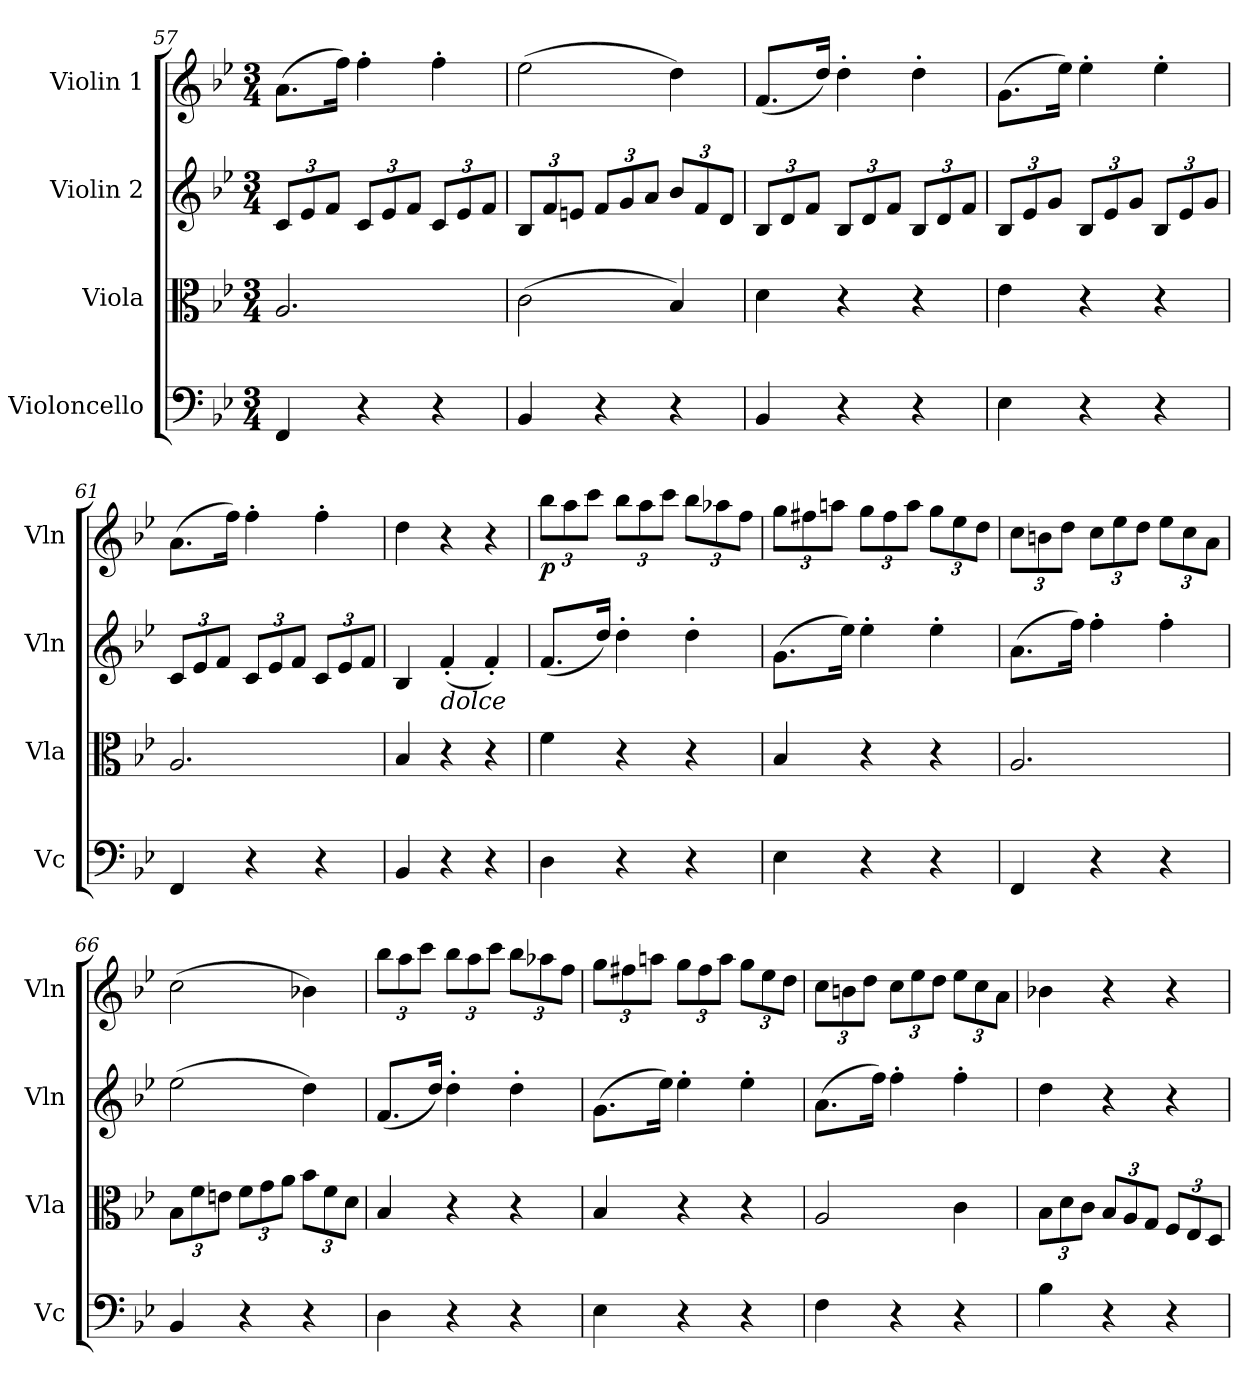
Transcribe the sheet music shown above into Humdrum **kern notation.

**kern	**kern	**kern	**kern	**dynam
*part4	*part3	*part2	*part1	*part1
*staff4	*staff3	*staff2	*staff1	*staff1
*I"Violoncello	*I"Viola	*I"Violin 2	*I"Violin 1	*
*I'Vc	*I'Vla	*I'Vln	*I'Vln	*
*clefF4	*clefC3	*clefG2	*clefG2	*
*k[b-e-]	*k[b-e-]	*k[b-e-]	*k[b-e-]	*
*M3/4	*M3/4	*M3/4	*M3/4	*
*	*	*Xbrackettup	*	*
=57	=57	=57	=57	=57
4FF/	2.A/	12c/L	(>8.a\L	.
.	.	12e-/	.	.
.	.	12f/J	.	.
.	.	.	16ff\Jk)	.
4r	.	12c/L	4ff'\	.
.	.	12e-/	.	.
.	.	12f/J	.	.
4r	.	12c/L	4ff'\	.
.	.	12e-/	.	.
.	.	12f/J	.	.
=58	=58	=58	=58	=58
4BB-/	(>2c\	12B-/L	(>2ee-\	.
.	.	12f/	.	.
.	.	12en/J	.	.
4r	.	12f/L	.	.
.	.	12g/	.	.
.	.	12a/J	.	.
4r	4B-/)	12b-/L	4dd\)	.
.	.	12f/	.	.
.	.	12d/J	.	.
=59	=59	=59	=59	=59
4BB-/	4d\	12B-/L	(<8.f/L	.
.	.	12d/	.	.
.	.	12f/J	.	.
.	.	.	16dd/Jk)	.
4r	4r	12B-/L	4dd'\	.
.	.	12d/	.	.
.	.	12f/J	.	.
4r	4r	12B-/L	4dd'\	.
.	.	12d/	.	.
.	.	12f/J	.	.
!!LO:LB:g=z
=60	=60	=60	=60	=60
4E-\	4e-\	12B-/L	(>8.g\L	.
.	.	12e-/	.	.
.	.	12g/J	.	.
.	.	.	16ee-\Jk)	.
4r	4r	12B-/L	4ee-'\	.
.	.	12e-/	.	.
.	.	12g/J	.	.
4r	4r	12B-/L	4ee-'\	.
.	.	12e-/	.	.
.	.	12g/J	.	.
=61	=61	=61	=61	=61
4FF/	2.A/	12c/L	(>8.a\L	.
.	.	12e-/	.	.
.	.	12f/J	.	.
.	.	.	16ff\Jk)	.
4r	.	12c/L	4ff'\	.
.	.	12e-/	.	.
.	.	12f/J	.	.
4r	.	12c/L	4ff'\	.
.	.	12e-/	.	.
.	.	12f/J	.	.
=62	=62	=62	=62	=62
4BB-/	4B-/	4B-/	4dd\	.
!	!	!LO:TX:b:i:t=dolce	!	!
4r	4r	(<4f'/	4r	.
4r	4r	4f'/)	4r	.
=63	=63	=63	=63	=63
*	*	*	*Xbrackettup	*
!	!	!	!	!LO:DY:b
4D\	4f\	(<8.f/L	12bb-\L	p
.	.	.	12aa\	.
.	.	.	12ccc\J	.
.	.	16dd/Jk)	.	.
4r	4r	4dd'\	12bb-\L	.
.	.	.	12aa\	.
.	.	.	12ccc\J	.
4r	4r	4dd'\	12bb-\L	.
.	.	.	12aa-X\	.
.	.	.	12ff\J	.
=64	=64	=64	=64	=64
4E-\	4B-/	(>8.g\L	12gg\L	.
.	.	.	12ff#X\	.
.	.	.	12aan\J	.
.	.	16ee-\Jk)	.	.
4r	4r	4ee-'\	12gg\L	.
.	.	.	12ff#\	.
.	.	.	12aa\J	.
4r	4r	4ee-'\	12gg\L	.
.	.	.	12ee-\	.
.	.	.	12dd\J	.
!!LO:LB:g=z
=65	=65	=65	=65	=65
4FF/	2.A/	(>8.a\L	12cc\L	.
.	.	.	12bn\	.
.	.	.	12dd\J	.
.	.	16ff\Jk)	.	.
4r	.	4ff'\	12cc\L	.
.	.	.	12ee-\	.
.	.	.	12dd\J	.
4r	.	4ff'\	12ee-\L	.
.	.	.	12cc\	.
.	.	.	12a\J	.
=66	=66	=66	=66	=66
*	*Xbrackettup	*	*	*
4BB-/	12B-\L	(>2ee-\	(>2cc\	.
.	12f\	.	.	.
.	12en\J	.	.	.
4r	12f\L	.	.	.
.	12g\	.	.	.
.	12a\J	.	.	.
4r	12b-\L	4dd\)	4b-X\)	.
.	12f\	.	.	.
.	12d\J	.	.	.
=67	=67	=67	=67	=67
4D\	4B-/	(<8.f/L	12bb-\L	.
.	.	.	12aa\	.
.	.	.	12ccc\J	.
.	.	16dd/Jk)	.	.
4r	4r	4dd'\	12bb-\L	.
.	.	.	12aa\	.
.	.	.	12ccc\J	.
4r	4r	4dd'\	12bb-\L	.
.	.	.	12aa-X\	.
.	.	.	12ff\J	.
=68	=68	=68	=68	=68
4E-\	4B-/	(>8.g\L	12gg\L	.
.	.	.	12ff#X\	.
.	.	.	12aan\J	.
.	.	16ee-\Jk)	.	.
4r	4r	4ee-'\	12gg\L	.
.	.	.	12ff#\	.
.	.	.	12aa\J	.
4r	4r	4ee-'\	12gg\L	.
.	.	.	12ee-\	.
.	.	.	12dd\J	.
!!LO:PB:g=z
=69	=69	=69	=69	=69
4F\	2A/	(>8.a\L	12cc\L	.
.	.	.	12bn\	.
.	.	.	12dd\J	.
.	.	16ff\Jk)	.	.
4r	.	4ff'\	12cc\L	.
.	.	.	12ee-\	.
.	.	.	12dd\J	.
4r	4c\	4ff'\	12ee-\L	.
.	.	.	12cc\	.
.	.	.	12a\J	.
=70	=70	=70	=70	=70
4B-\	12B-\L	4dd\	4b-X\	.
.	12d\	.	.	.
.	12c\J	.	.	.
4r	12B-/L	4r	4r	.
.	12A/	.	.	.
.	12G/J	.	.	.
4r	12F/L	4r	4r	.
.	12E-/	.	.	.
.	12D/J	.	.	.
=	=	=	=	=
*-	*-	*-	*-	*-
